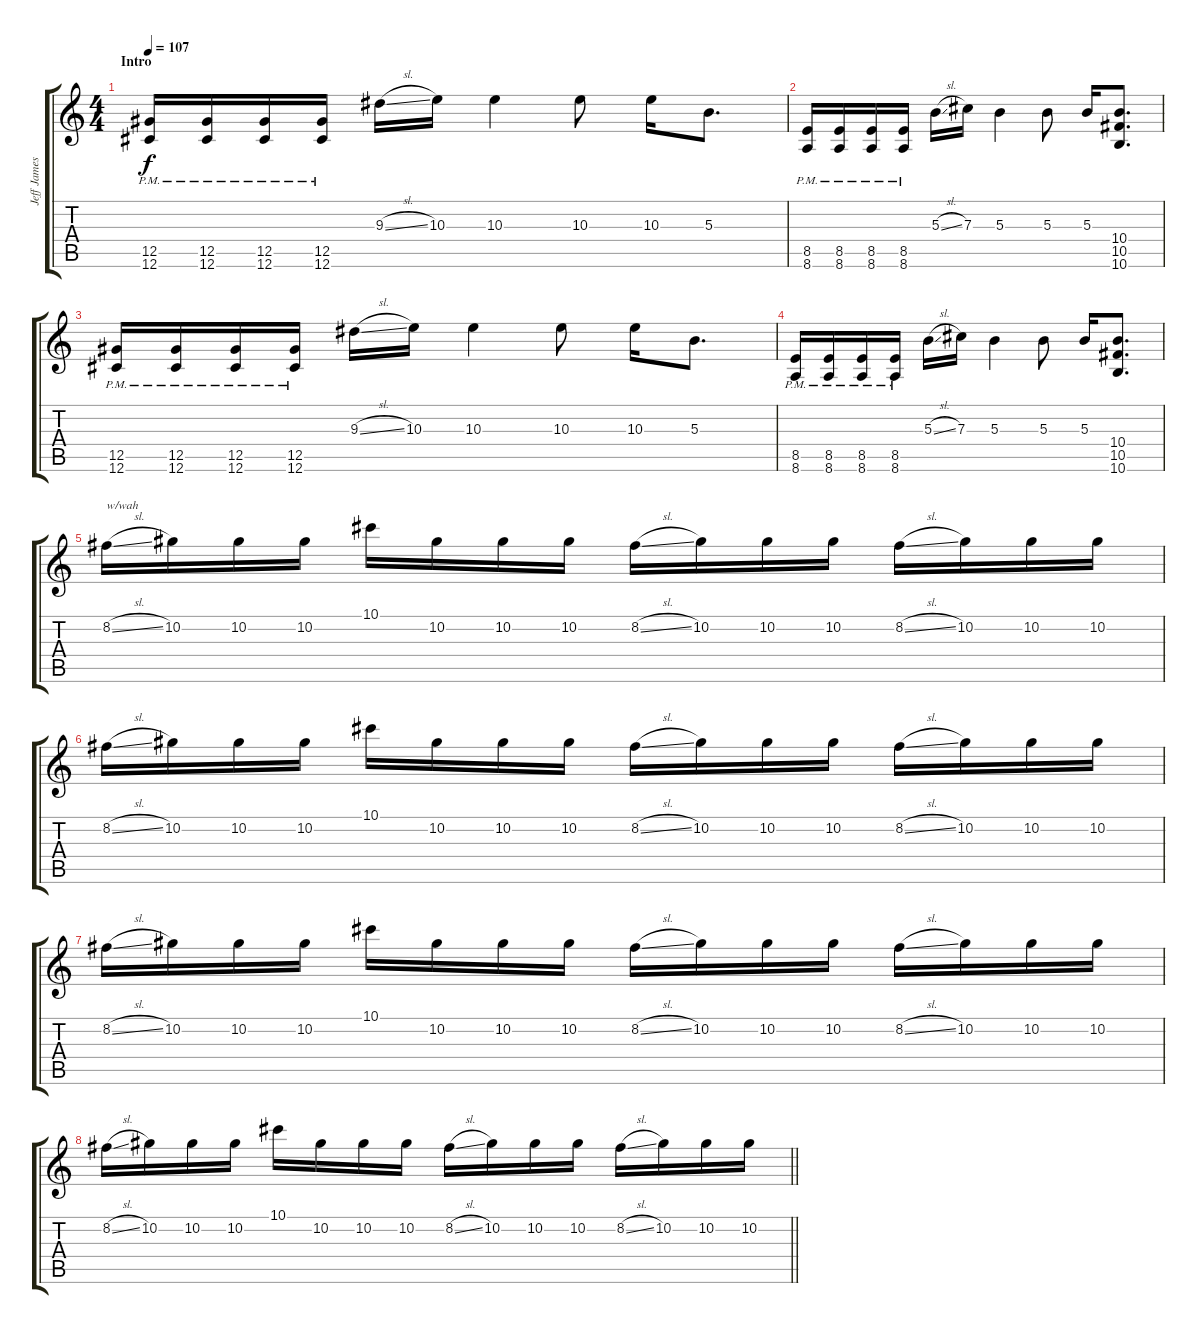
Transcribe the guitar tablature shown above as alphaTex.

\track ("Jeff James (Lead Guitar)" "Jeff James") {instrument distortionguitar}
\staff {score tabs}
\tuning (Eb4 Bb3 Gb3 Db3 Ab2 Db2) {hide}
\ts (4 4)
\section ("" "Intro")
\tempo 107
\clef g2
\ks c
(12.5{pm} 12.6{pm}).16{dy f instrument distortionguitar} (12.5{pm} 12.6{pm}).16 (12.5{pm} 12.6{pm}).16 (12.5{pm} 12.6{pm}).16 9.3{sl}.16 10.3.16 10.3.4 10.3.8 10.3.16 5.3.8{d} |
(8.5{pm} 8.6{pm}).16 (8.5{pm} 8.6{pm}).16 (8.5{pm} 8.6{pm}).16 (8.5{pm} 8.6{pm}).16 5.3{sl}.16 7.3.16 5.3.4 5.3.8 5.3.16 (10.4 10.5 10.6).8{d} |
(12.5{pm} 12.6{pm}).16 (12.5{pm} 12.6{pm}).16 (12.5{pm} 12.6{pm}).16 (12.5{pm} 12.6{pm}).16 9.3{sl}.16 10.3.16 10.3.4 10.3.8 10.3.16 5.3.8{d} |
(8.5{pm} 8.6{pm}).16 (8.5{pm} 8.6{pm}).16 (8.5{pm} 8.6{pm}).16 (8.5{pm} 8.6{pm}).16 5.3{sl}.16 7.3.16 5.3.4 5.3.8 5.3.16 (10.4 10.5 10.6).8{d} |
8.2{sl}.16{txt "w/wah"} 10.2.16 10.2.16 10.2.16 10.1.16 10.2.16 10.2.16 10.2.16 8.2{sl}.16 10.2.16 10.2.16 10.2.16 8.2{sl}.16 10.2.16 10.2.16 10.2.16 |
8.2{sl}.16 10.2.16 10.2.16 10.2.16 10.1.16 10.2.16 10.2.16 10.2.16 8.2{sl}.16 10.2.16 10.2.16 10.2.16 8.2{sl}.16 10.2.16 10.2.16 10.2.16 |
8.2{sl}.16 10.2.16 10.2.16 10.2.16 10.1.16 10.2.16 10.2.16 10.2.16 8.2{sl}.16 10.2.16 10.2.16 10.2.16 8.2{sl}.16 10.2.16 10.2.16 10.2.16 |
\barLineRight lightlight
8.2{sl}.16 10.2.16 10.2.16 10.2.16 10.1.16 10.2.16 10.2.16 10.2.16 8.2{sl}.16 10.2.16 10.2.16 10.2.16 8.2{sl}.16 10.2.16 10.2.16 10.2.16
